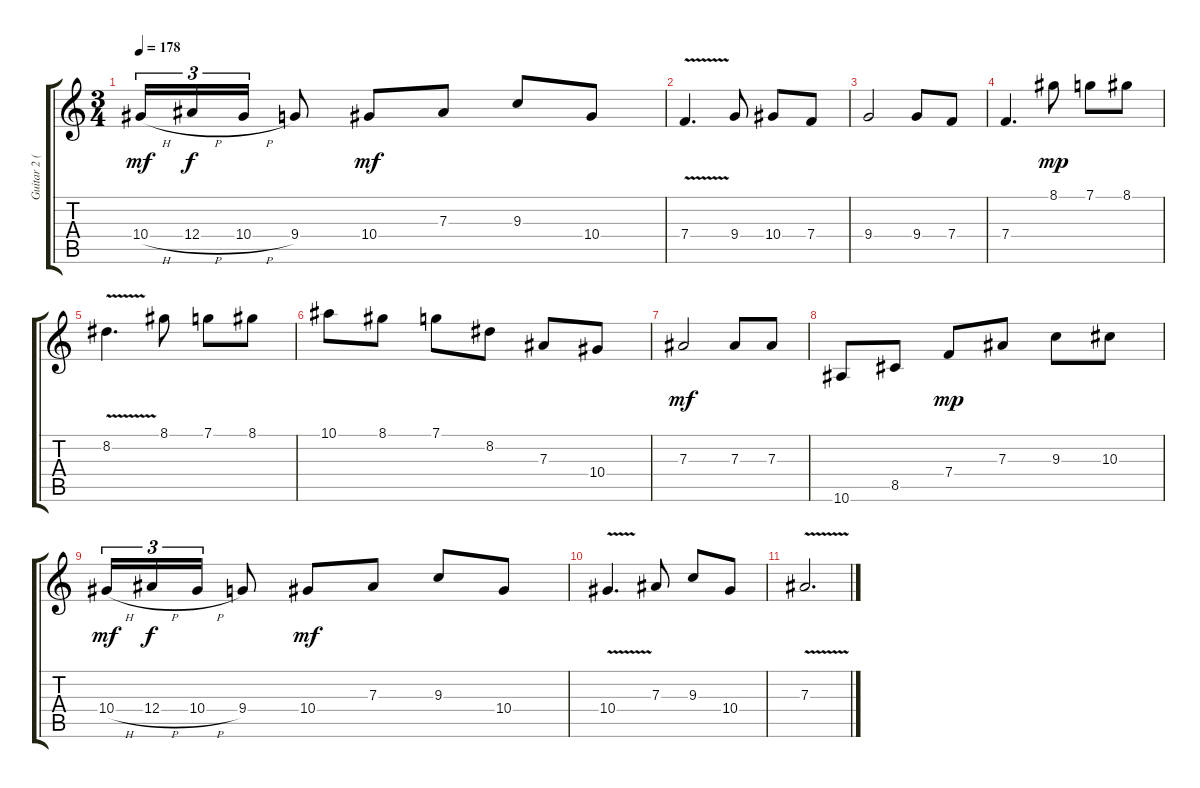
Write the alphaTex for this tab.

\track ("Guitar 2 (Lead)" "Guitar 2 (") {instrument distortionguitar}
\staff {score tabs}
\tuning (C4 G3 Eb3 Bb2 F2 C2) {hide}
\ts (3 4)
\tempo 178
\clef g2
\ks c
10.4{h}.16{tu (3 2) dy mf} 12.4{h}.16{tu (3 2) dy f} 10.4{h}.16{tu (3 2)} 9.4.8 10.4.8{dy mf} 7.3.8 9.3.8 10.4.8 |
7.4{v}.4{d} 9.4.8 10.4.8 7.4.8 |
9.4.2 9.4.8 7.4.8 |
7.4.4{d} 8.1.8{dy mp} 7.1.8 8.1.8 |
8.2{v}.4{d} 8.1.8 7.1.8 8.1.8 |
10.1.8 8.1.8 7.1.8 8.2.8 7.3.8 10.4.8 |
7.3.2{dy mf} 7.3.8 7.3.8 |
10.6.8 8.5.8 7.4.8{dy mp} 7.3.8 9.3.8 10.3.8 |
10.4{h}.16{tu (3 2) dy mf} 12.4{h}.16{tu (3 2) dy f} 10.4{h}.16{tu (3 2)} 9.4.8 10.4.8{dy mf} 7.3.8 9.3.8 10.4.8 |
10.4{v}.4{d} 7.3.8 9.3.8 10.4.8 |
7.3{v}.2{d}
